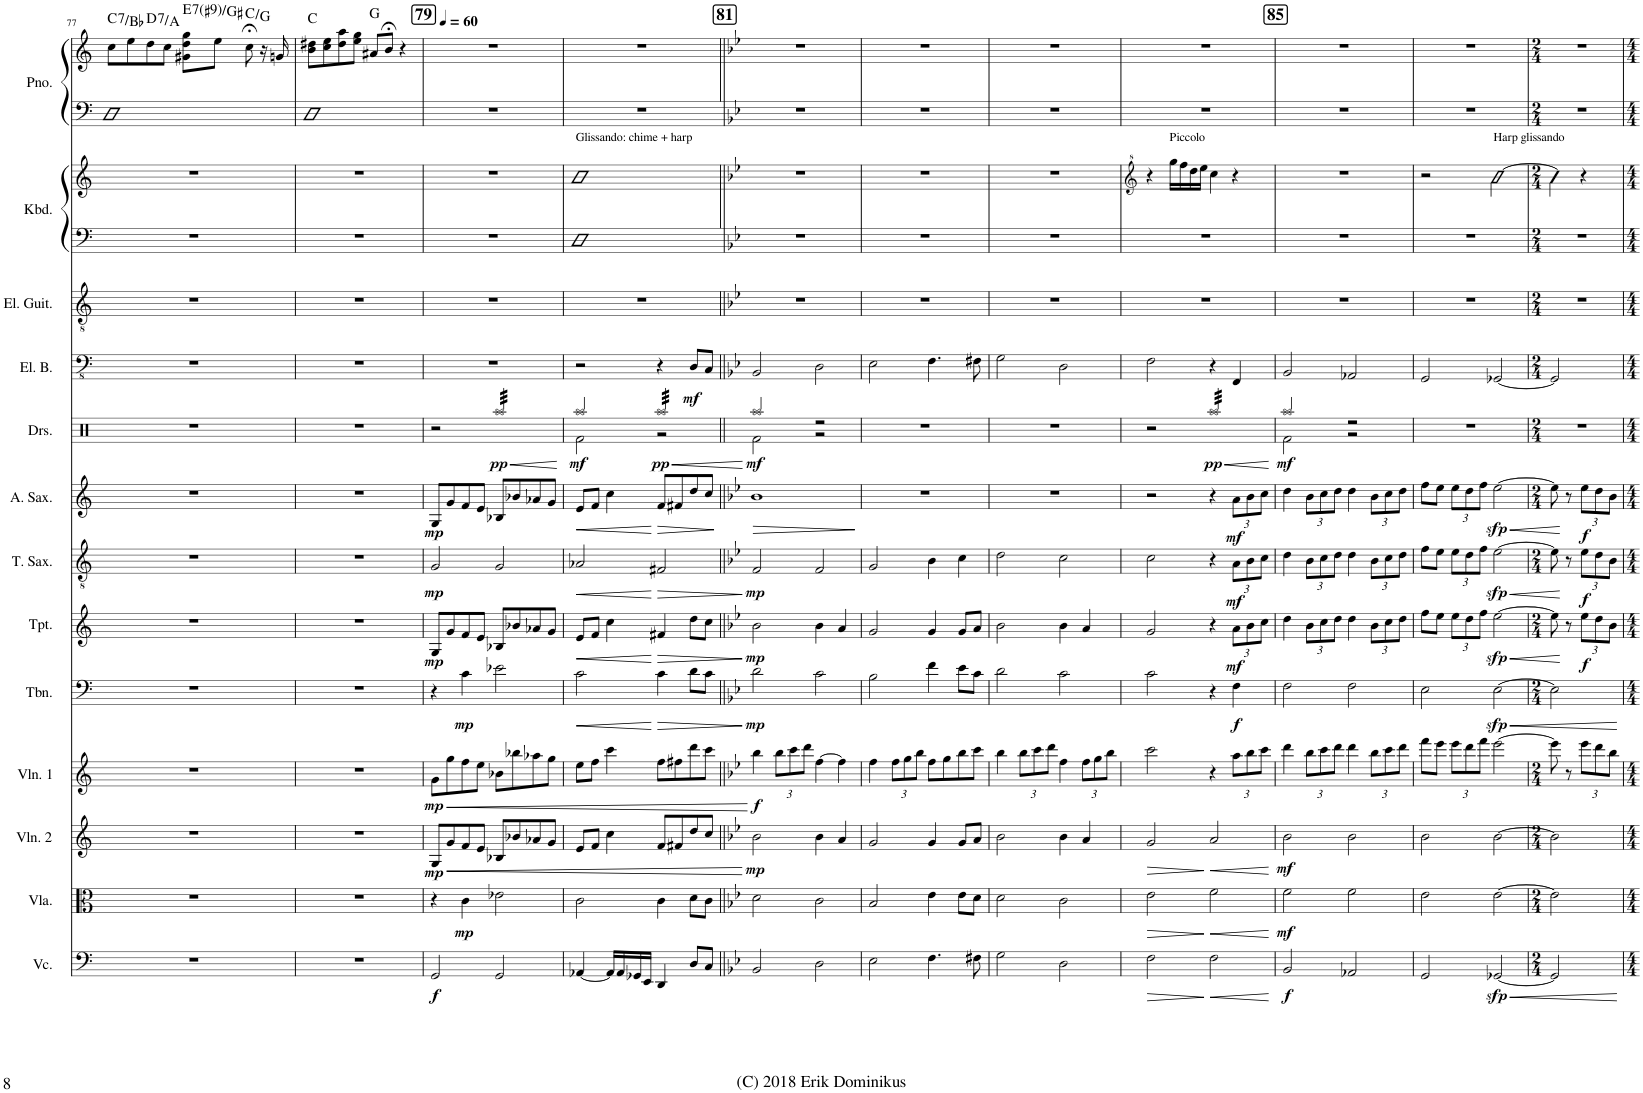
**kern	**dynam	**kern	**dynam	**kern	**dynam	**kern	**dynam	**kern	**dynam	**kern	**dynam	**kern	**dynam	**kern	**dynam	**kern	**dynam	**kern	**dynam	**kern	**kern	**kern	**kern	**kern	**harte
*part13	*part13	*part12	*part12	*part11	*part11	*part10	*part10	*part9	*part9	*part8	*part8	*part7	*part7	*part6	*part6	*part5	*part5	*part4	*part4	*part3	*part2	*part2	*part1	*part1	*part1
*staff15	*staff15	*staff14	*staff14	*staff13	*staff13	*staff12	*staff12	*staff11	*staff11	*staff10	*staff10	*staff9	*staff9	*staff8	*staff8	*staff7	*staff7	*staff6	*staff6	*staff5	*staff4	*staff3	*staff2	*staff1	*
*I"Violoncello	*	*I"Viola	*	*I"Violin 2	*	*I"Violin 1	*	*I"Trombone	*	*I"Trumpet	*	*I"Tenor Saxophone	*	*I"Alto Saxophone	*	*I"Drumset	*	*I"Electric Bass	*	*I"Electric Guitar	*I"Keyboard	*	*I"Piano	*	*
*I'Vc.	*	*I'Vla.	*	*I'Vln. 2	*	*I'Vln. 1	*	*I'Tbn.	*	*I'Tpt.	*	*I'T. Sax.	*	*I'A. Sax.	*	*I'Drs.	*	*I'El. B.	*	*I'El. Guit.	*I'Kbd.	*	*I'Pno.	*	*
!!LO:PB:g=z
*clefF4	*	*clefC3	*	*clefG2	*	*clefG2	*	*clefF4	*	*clefG2	*	*clefGv2	*	*clefG2	*	*clefX	*	*clefFv4	*	*clefGv2	*clefF4	*clefG2	*clefF4	*clefG2	*
*	*	*	*	*	*	*	*	*	*	*ITrd1c2	*	*ITrd8c14	*	*ITrd5c9	*	*	*	*	*	*	*	*	*	*	*
*k[]	*	*k[]	*	*k[]	*	*k[]	*	*k[]	*	*k[]	*	*k[]	*	*k[]	*	*k[]	*	*k[]	*	*k[]	*k[]	*k[]	*k[]	*k[]	*
*M4/4	*	*M4/4	*	*M4/4	*	*M4/4	*	*M4/4	*	*M4/4	*	*M4/4	*	*M4/4	*	*M4/4	*	*M4/4	*	*M4/4	*M4/4	*M4/4	*M4/4	*M4/4	*
=77	=77	=77	=77	=77	=77	=77	=77	=77	=77	=77	=77	=77	=77	=77	=77	=77	=77	=77	=77	=77	=77	=77	=77	=77	=77
!	!	!	!	!	!	!	!	!	!	!	!	!	!	!	!	!	!	!	!	!	!	!	!	!	!LO:H:kt=7
1r	.	1r	.	1r	.	1r	.	1r	.	1r	.	1r	.	1r	.	1r	.	1r	.	1r	1r	1r	1D	8cc\L	C:7/b7
.	.	.	.	.	.	.	.	.	.	.	.	.	.	.	.	.	.	.	.	.	.	.	.	8ee\	.
!	!	!	!	!	!	!	!	!	!	!	!	!	!	!	!	!	!	!	!	!	!	!	!	!	!LO:H:kt=7
.	.	.	.	.	.	.	.	.	.	.	.	.	.	.	.	.	.	.	.	.	.	.	.	8dd\	D:7/5
.	.	.	.	.	.	.	.	.	.	.	.	.	.	.	.	.	.	.	.	.	.	.	.	8cc\J	.
!	!	!	!	!	!	!	!	!	!	!	!	!	!	!	!	!	!	!	!	!	!	!	!	!	!LO:H:kt=7
.	.	.	.	.	.	.	.	.	.	.	.	.	.	.	.	.	.	.	.	.	.	.	.	8g#X\ 8dd\ 8gg\L	E:7(#9)/3
.	.	.	.	.	.	.	.	.	.	.	.	.	.	.	.	.	.	.	.	.	.	.	.	8ee\J	.
.	.	.	.	.	.	.	.	.	.	.	.	.	.	.	.	.	.	.	.	.	.	.	.	8cc;<\	C:maj/5
.	.	.	.	.	.	.	.	.	.	.	.	.	.	.	.	.	.	.	.	.	.	.	.	16r	.
.	.	.	.	.	.	.	.	.	.	.	.	.	.	.	.	.	.	.	.	.	.	.	.	16gn/	.
=78	=78	=78	=78	=78	=78	=78	=78	=78	=78	=78	=78	=78	=78	=78	=78	=78	=78	=78	=78	=78	=78	=78	=78	=78	=78
1r	.	1r	.	1r	.	1r	.	1r	.	1r	.	1r	.	1r	.	1r	.	1r	.	1r	1r	1r	1D	8b\ 8dd#X\L	C:maj
.	.	.	.	.	.	.	.	.	.	.	.	.	.	.	.	.	.	.	.	.	.	.	.	8cc\ 8ee\	.
.	.	.	.	.	.	.	.	.	.	.	.	.	.	.	.	.	.	.	.	.	.	.	.	8dd#\ 8aa\	.
.	.	.	.	.	.	.	.	.	.	.	.	.	.	.	.	.	.	.	.	.	.	.	.	8ee\ 8gg\J	.
.	.	.	.	.	.	.	.	.	.	.	.	.	.	.	.	.	.	.	.	.	.	.	.	8a#X/L	G:maj
.	.	.	.	.	.	.	.	.	.	.	.	.	.	.	.	.	.	.	.	.	.	.	.	8b;</J	.
.	.	.	.	.	.	.	.	.	.	.	.	.	.	.	.	.	.	.	.	.	.	.	.	4r	.
=79	=79	=79	=79	=79	=79	=79	=79	=79	=79	=79	=79	=79	=79	=79	=79	=79	=79	=79	=79	=79	=79	=79	=79	=79	=79
!!LO:REH:place=s1:a:B:cj:fs=14:t=79
*	*	*	*	*	*	*	*	*	*	*	*	*	*	*	*	*	*	*	*	*	*	*	*	*MM60	*
!	!LO:DY:b	!	!	!	!LO:DY:b	!	!LO:DY:b	!	!	!	!LO:DY:b	!	!LO:DY:b	!	!LO:DY:b	!	!	!	!	!	!	!	!	!	!
2GG/	f	4r	.	8G/L	mp	8g\L	mp	4r	.	8G/L	mp	2G/	mp	8G/L	mp	2r	.	1r	.	1r	1r	1r	1r	1r	.
!	!	!	!	!	!LO:HP:b	!	!LO:HP:b	!	!	!	!	!	!	!	!	!	!	!	!	!	!	!	!	!	!
.	.	.	.	8g/	<	8gg\	<	.	.	8g/	.	.	.	8g/	.	.	.	.	.	.	.	.	.	.	.
!	!	!	!LO:DY:b	!	!	!	!	!	!LO:DY:b	!	!	!	!	!	!	!	!	!	!	!	!	!	!	!	!
.	.	4c\	mp	8f/	.	8ff\	.	4c\	mp	8f/	.	.	.	8f/	.	.	.	.	.	.	.	.	.	.	.
.	.	.	.	8e/J	.	8ee\J	.	.	.	8e/J	.	.	.	8e/J	.	.	.	.	.	.	.	.	.	.	.
!	!	!	!	!	!	!	!	!	!	!	!	!	!	!	!	!	!LO:HP:b	!	!	!	!	!	!	!	!
!	!	!	!	!	!	!	!	!	!	!	!	!	!	!	!	!	!LO:DY:n=1:b	!	!	!	!	!	!	!	!
*	*	*	*	*	*	*	*	*	*	*	*	*	*	*	*	*tremolo	*	*	*	*	*	*	*	*	*
2GG/	.	2e-X\	.	8B-X/L	.	8b-X\L	.	2e-X\	.	8B-X/L	.	2G/	.	8B-X/L	.	32Raa/LLL	< pp	.	.	.	.	.	.	.	.
.	.	.	.	.	.	.	.	.	.	.	.	.	.	.	.	32Raa/	.	.	.	.	.	.	.	.	.
.	.	.	.	.	.	.	.	.	.	.	.	.	.	.	.	32Raa/	.	.	.	.	.	.	.	.	.
.	.	.	.	.	.	.	.	.	.	.	.	.	.	.	.	32Raa/	.	.	.	.	.	.	.	.	.
.	.	.	.	8b-X/	.	8bb-X\	.	.	.	8b-X/	.	.	.	8b-X/	.	32Raa/	.	.	.	.	.	.	.	.	.
.	.	.	.	.	.	.	.	.	.	.	.	.	.	.	.	32Raa/	.	.	.	.	.	.	.	.	.
.	.	.	.	.	.	.	.	.	.	.	.	.	.	.	.	32Raa/	.	.	.	.	.	.	.	.	.
.	.	.	.	.	.	.	.	.	.	.	.	.	.	.	.	32Raa/	.	.	.	.	.	.	.	.	.
.	.	.	.	8a-X/	.	8aa-X\	.	.	.	8a-X/	.	.	.	8a-X/	.	32Raa/	.	.	.	.	.	.	.	.	.
.	.	.	.	.	.	.	.	.	.	.	.	.	.	.	.	32Raa/	.	.	.	.	.	.	.	.	.
.	.	.	.	.	.	.	.	.	.	.	.	.	.	.	.	32Raa/	.	.	.	.	.	.	.	.	.
.	.	.	.	.	.	.	.	.	.	.	.	.	.	.	.	32Raa/	.	.	.	.	.	.	.	.	.
.	.	.	.	8g/J	.	8gg\J	.	.	.	8g/J	.	.	.	8g/J	.	32Raa/	.	.	.	.	.	.	.	.	.
.	.	.	.	.	.	.	.	.	.	.	.	.	.	.	.	32Raa/	.	.	.	.	.	.	.	.	.
.	.	.	.	.	.	.	.	.	.	.	.	.	.	.	.	32Raa/	.	.	.	.	.	.	.	.	.
.	.	.	.	.	.	.	.	.	.	.	.	.	.	.	.	32Raa/JJJ	.	.	.	.	.	.	.	.	.
*	*	*	*	*	*	*	*	*	*	*	*	*	*	*	*	*Xtremolo	*	*	*	*	*	*	*	*	*
.	.	.	.	.	.	.	.	.	.	.	.	.	.	.	.	.	[	.	.	.	.	.	.	.	.
=80	=80	=80	=80	=80	=80	=80	=80	=80	=80	=80	=80	=80	=80	=80	=80	=80	=80	=80	=80	=80	=80	=80	=80	=80	=80
!	!	!	!	!	!	!	!	!	!	!	!	!	!	!	!	!	!	!	!	!	!	!LO:TX:a:t=Glissando&colon; chime + harp	!	!	!
!	!	!	!	!	!	!	!	!	!LO:HP:b	!	!LO:HP:b	!	!LO:HP:b	!	!LO:HP:b	!	!LO:DY:b	!	!	!	!	!	!	!	!
*	*	*	*	*	*	*	*	*	*	*	*	*	*	*	*	*^	*	*	*	*	*	*	*	*	*
[4AA-X/	.	2c\	.	8e/L	.	8ee\L	.	2c\	<	8e/L	<	2A-X/	<	8e/L	<	2Raa/	2Rf\	mf	2r	.	1r	1D	1b	1r	1r	.
.	.	.	.	8f/J	.	8ff\J	.	.	.	8f/J	.	.	.	8f/J	.	.	.	.	.	.	.	.	.	.	.	.
16AA-/LL]	.	.	.	4cc\	.	4ccc\	.	.	.	4cc\	.	.	.	4cc\	.	.	.	.	.	.	.	.	.	.	.	.
16AA-/	.	.	.	.	.	.	.	.	.	.	.	.	.	.	.	.	.	.	.	.	.	.	.	.	.	.
16GG-X/	.	.	.	.	.	.	.	.	.	.	.	.	.	.	.	.	.	.	.	.	.	.	.	.	.	.
16EE/JJ	.	.	.	.	.	.	.	.	.	.	.	.	.	.	.	.	.	.	.	.	.	.	.	.	.	.
!	!	!	!	!	!	!	!	!	!LO:HP:n=1:b	!	!LO:HP:n=1:b	!	!LO:HP:n=1:b	!	!LO:HP:n=1:b	!	!	!LO:HP:b	!	!	!	!	!	!	!	!
!	!	!	!	!	!	!	!	!	!	!	!	!	!	!	!	!	!	!LO:DY:n=1:b	!	!	!	!	!	!	!	!
*	*	*	*	*	*	*	*	*	*	*	*	*	*	*	*	*tremolo	*	*	*	*	*	*	*	*	*	*
4DD/	.	4c\	.	8f/L	.	8ff\L	.	4c\	[ >	4f#X/	[ >	2F#X/	[ >	8f/L	[ >	32Raa/LLL	2r	< pp	4r	.	.	.	.	.	.	.
.	.	.	.	.	.	.	.	.	.	.	.	.	.	.	.	32Raa/	.	.	.	.	.	.	.	.	.	.
.	.	.	.	.	.	.	.	.	.	.	.	.	.	.	.	32Raa/	.	.	.	.	.	.	.	.	.	.
.	.	.	.	.	.	.	.	.	.	.	.	.	.	.	.	32Raa/	.	.	.	.	.	.	.	.	.	.
.	.	.	.	8f#X/	.	8ff#X\	.	.	.	.	.	.	.	8f#X/	.	32Raa/	.	.	.	.	.	.	.	.	.	.
.	.	.	.	.	.	.	.	.	.	.	.	.	.	.	.	32Raa/	.	.	.	.	.	.	.	.	.	.
.	.	.	.	.	.	.	.	.	.	.	.	.	.	.	.	32Raa/	.	.	.	.	.	.	.	.	.	.
.	.	.	.	.	.	.	.	.	.	.	.	.	.	.	.	32Raa/	.	.	.	.	.	.	.	.	.	.
!	!	!	!	!	!	!	!	!	!	!	!	!	!	!	!	!	!	!	!	!LO:DY:b	!	!	!	!	!	!
8D/L	.	8d\L	.	8dd/	.	8ddd\	.	8d\L	.	8dd\L	.	.	.	8dd/	.	32Raa/	.	.	8DD/L	mf	.	.	.	.	.	.
.	.	.	.	.	.	.	.	.	.	.	.	.	.	.	.	32Raa/	.	.	.	.	.	.	.	.	.	.
.	.	.	.	.	.	.	.	.	.	.	.	.	.	.	.	32Raa/	.	.	.	.	.	.	.	.	.	.
.	.	.	.	.	.	.	.	.	.	.	.	.	.	.	.	32Raa/	.	.	.	.	.	.	.	.	.	.
8C/J	.	8c\J	.	8cc/J	.	8ccc\J	.	8c\J	.	8cc\J	.	.	.	8cc/J	.	32Raa/	.	.	8CC/J	.	.	.	.	.	.	.
.	.	.	.	.	.	.	.	.	.	.	.	.	.	.	.	32Raa/	.	.	.	.	.	.	.	.	.	.
.	.	.	.	.	.	.	.	.	.	.	.	.	.	.	.	32Raa/	.	.	.	.	.	.	.	.	.	.
.	.	.	.	.	.	.	.	.	.	.	.	.	.	.	.	32Raa/JJJ	.	.	.	.	.	.	.	.	.	.
*	*	*	*	*	*	*	*	*	*	*	*	*	*	*	*	*Xtremolo	*	*	*	*	*	*	*	*	*	*
*	*	*	*	*	*	*	*	*	*	*	*	*	*	*	*	*v	*v	*	*	*	*	*	*	*	*	*
.	.	.	.	.	[	.	[	.	]	.	]	.	]	.	]	.	[	.	.	.	.	.	.	.	.
!!LO:REH:place=s1:a:B:cj:fs=14:t=81
=81||	=81||	=81||	=81||	=81||	=81||	=81||	=81||	=81||	=81||	=81||	=81||	=81||	=81||	=81||	=81||	=81||	=81||	=81||	=81||	=81||	=81||	=81||	=81||	=81||	=81||
*k[b-e-]	*	*k[b-e-]	*	*k[b-e-]	*	*k[b-e-]	*	*k[b-e-]	*	*k[b-e-]	*	*k[b-e-]	*	*k[b-e-]	*	*	*	*k[b-e-]	*	*k[b-e-]	*k[b-e-]	*k[b-e-]	*k[b-e-]	*k[b-e-]	*
!	!	!	!	!	!LO:DY:b	!	!LO:DY:b	!	!LO:DY:b	!	!LO:DY:b	!	!LO:DY:b	!	!LO:HP:b	!	!LO:DY:b	!	!	!	!	!	!	!	!
*	*	*	*	*	*	*	*	*	*	*	*	*	*	*	*	*^	*	*	*	*	*	*	*	*	*
2BB-/	.	2d\	.	2b-\	mp	4bb-\	f	2d\	mp	2b-\	mp	2F/	mp	1b-	>	2Raa/	2Rf\	mf	2BBB-/	.	1r	1r	1r	1r	1r	.
*	*	*	*	*	*	*Xbrackettup	*	*	*	*	*	*	*	*	*	*	*	*	*	*	*	*	*	*	*	*
.	.	.	.	.	.	12bb-\L	.	.	.	.	.	.	.	.	.	.	.	.	.	.	.	.	.	.	.	.
.	.	.	.	.	.	12ccc\	.	.	.	.	.	.	.	.	.	.	.	.	.	.	.	.	.	.	.	.
.	.	.	.	.	.	12ddd\J	.	.	.	.	.	.	.	.	.	.	.	.	.	.	.	.	.	.	.	.
2D\	.	2c\	.	4b-\	.	[4ff\	.	2c\	.	4b-\	.	2F/	.	.	.	2r	2r	.	2DD\	.	.	.	.	.	.	.
.	.	.	.	4a/	.	4ff\]	.	.	.	4a/	.	.	.	.	.	.	.	.	.	.	.	.	.	.	.	.
*	*	*	*	*	*	*	*	*	*	*	*	*	*	*	*	*v	*v	*	*	*	*	*	*	*	*	*
.	.	.	.	.	.	.	.	.	.	.	.	.	.	.	]	.	.	.	.	.	.	.	.	.	.
=82	=82	=82	=82	=82	=82	=82	=82	=82	=82	=82	=82	=82	=82	=82	=82	=82	=82	=82	=82	=82	=82	=82	=82	=82	=82
2E-\	.	2B-/	.	2g/	.	4ff\	.	2B-\	.	2g/	.	2G/	.	1r	.	1r	.	2EE-\	.	1r	1r	1r	1r	1r	.
.	.	.	.	.	.	12ff\L	.	.	.	.	.	.	.	.	.	.	.	.	.	.	.	.	.	.	.
.	.	.	.	.	.	12gg\	.	.	.	.	.	.	.	.	.	.	.	.	.	.	.	.	.	.	.
.	.	.	.	.	.	12bb-\J	.	.	.	.	.	.	.	.	.	.	.	.	.	.	.	.	.	.	.
4.F\	.	4e-\	.	4g/	.	8ff\L	.	4f\	.	4g/	.	4B-\	.	.	.	.	.	4.FF\	.	.	.	.	.	.	.
.	.	.	.	.	.	8gg\	.	.	.	.	.	.	.	.	.	.	.	.	.	.	.	.	.	.	.
.	.	8e-\L	.	8g/L	.	8bb-\	.	8e-\L	.	8g/L	.	4c\	.	.	.	.	.	.	.	.	.	.	.	.	.
8F#X\	.	8d\J	.	8a/J	.	8ccc\J	.	8c\J	.	8a/J	.	.	.	.	.	.	.	8FF#X\	.	.	.	.	.	.	.
=83	=83	=83	=83	=83	=83	=83	=83	=83	=83	=83	=83	=83	=83	=83	=83	=83	=83	=83	=83	=83	=83	=83	=83	=83	=83
2G\	.	2d\	.	2b-\	.	4bb-\	.	2d\	.	2b-\	.	2d\	.	1r	.	1r	.	2GG\	.	1r	1r	1r	1r	1r	.
.	.	.	.	.	.	12bb-\L	.	.	.	.	.	.	.	.	.	.	.	.	.	.	.	.	.	.	.
.	.	.	.	.	.	12ccc\	.	.	.	.	.	.	.	.	.	.	.	.	.	.	.	.	.	.	.
.	.	.	.	.	.	12ddd\J	.	.	.	.	.	.	.	.	.	.	.	.	.	.	.	.	.	.	.
2D\	.	2c\	.	4b-\	.	4ff\	.	2c\	.	4b-\	.	2c\	.	.	.	.	.	2DD\	.	.	.	.	.	.	.
.	.	.	.	4a/	.	12ff\L	.	.	.	4a/	.	.	.	.	.	.	.	.	.	.	.	.	.	.	.
.	.	.	.	.	.	12gg\	.	.	.	.	.	.	.	.	.	.	.	.	.	.	.	.	.	.	.
.	.	.	.	.	.	12bb-\J	.	.	.	.	.	.	.	.	.	.	.	.	.	.	.	.	.	.	.
=84	=84	=84	=84	=84	=84	=84	=84	=84	=84	=84	=84	=84	=84	=84	=84	=84	=84	=84	=84	=84	=84	=84	=84	=84	=84
*	*	*	*	*	*	*	*	*	*	*	*	*	*	*	*	*	*	*	*	*	*	*clefG^2	*	*	*
!	!LO:HP:b	!	!LO:HP:b	!	!LO:HP:b	!	!	!	!	!	!	!	!	!	!	!	!	!	!	!	!	!	!	!	!
2F\	>	2e-\	>	2g/	>	2ccc\	.	2c\	.	2g/	.	2c\	.	2r	.	2r	.	2FF\	.	1r	1r	4r	1r	1r	.
!	!	!	!	!	!	!	!	!	!	!	!	!	!	!	!	!	!	!	!	!	!	!LO:TX:a:t=Piccolo	!	!	!
.	.	.	.	.	.	.	.	.	.	.	.	.	.	.	.	.	.	.	.	.	.	16ggg\LL	.	.	.
.	.	.	.	.	.	.	.	.	.	.	.	.	.	.	.	.	.	.	.	.	.	16fff\	.	.	.
.	.	.	.	.	.	.	.	.	.	.	.	.	.	.	.	.	.	.	.	.	.	16ddd\	.	.	.
.	.	.	.	.	.	.	.	.	.	.	.	.	.	.	.	.	.	.	.	.	.	16eee-\JJ	.	.	.
!	!LO:HP:n=1:b	!	!LO:HP:n=1:b	!	!LO:HP:n=1:b	!	!	!	!	!	!	!	!	!	!	!	!LO:HP:b	!	!	!	!	!	!	!	!
!	!	!	!	!	!	!	!	!	!	!	!	!	!	!	!	!	!LO:DY:n=1:b	!	!	!	!	!	!	!	!
*	*	*	*	*	*	*	*	*	*	*	*	*	*	*	*	*tremolo	*	*	*	*	*	*	*	*	*
2F\	] <	2f\	] <	2a/	] <	4r	.	4r	.	4r	.	4r	.	4r	.	32Raa/LLL	< pp	4r	.	.	.	4ccc\	.	.	.
.	.	.	.	.	.	.	.	.	.	.	.	.	.	.	.	32Raa/	.	.	.	.	.	.	.	.	.
.	.	.	.	.	.	.	.	.	.	.	.	.	.	.	.	32Raa/	.	.	.	.	.	.	.	.	.
.	.	.	.	.	.	.	.	.	.	.	.	.	.	.	.	32Raa/	.	.	.	.	.	.	.	.	.
.	.	.	.	.	.	.	.	.	.	.	.	.	.	.	.	32Raa/	.	.	.	.	.	.	.	.	.
.	.	.	.	.	.	.	.	.	.	.	.	.	.	.	.	32Raa/	.	.	.	.	.	.	.	.	.
.	.	.	.	.	.	.	.	.	.	.	.	.	.	.	.	32Raa/	.	.	.	.	.	.	.	.	.
.	.	.	.	.	.	.	.	.	.	.	.	.	.	.	.	32Raa/	.	.	.	.	.	.	.	.	.
*	*	*	*	*	*	*	*	*	*	*Xbrackettup	*	*Xbrackettup	*	*Xbrackettup	*	*	*	*	*	*	*	*	*	*	*
!	!	!	!	!	!	!	!	!	!LO:DY:b	!	!LO:DY:b	!	!LO:DY:b	!	!LO:DY:b	!	!	!	!	!	!	!	!	!	!
.	.	.	.	.	.	12aa\L	.	4F\	f	12a\L	mf	12A\L	mf	12a\L	mf	32Raa/	.	4FFF/	.	.	.	4r	.	.	.
.	.	.	.	.	.	.	.	.	.	.	.	.	.	.	.	32Raa/	.	.	.	.	.	.	.	.	.
.	.	.	.	.	.	.	.	.	.	.	.	.	.	.	.	32Raa/	.	.	.	.	.	.	.	.	.
.	.	.	.	.	.	12bb-\	.	.	.	12b-\	.	12B-\	.	12b-\	.	.	.	.	.	.	.	.	.	.	.
.	.	.	.	.	.	.	.	.	.	.	.	.	.	.	.	32Raa/	.	.	.	.	.	.	.	.	.
.	.	.	.	.	.	.	.	.	.	.	.	.	.	.	.	32Raa/	.	.	.	.	.	.	.	.	.
.	.	.	.	.	.	.	.	.	.	.	.	.	.	.	.	32Raa/	.	.	.	.	.	.	.	.	.
.	.	.	.	.	.	12ccc\J	.	.	.	12cc\J	.	12c\J	.	12cc\J	.	.	.	.	.	.	.	.	.	.	.
.	.	.	.	.	.	.	.	.	.	.	.	.	.	.	.	32Raa/	.	.	.	.	.	.	.	.	.
.	.	.	.	.	.	.	.	.	.	.	.	.	.	.	.	32Raa/JJJ	.	.	.	.	.	.	.	.	.
*	*	*	*	*	*	*	*	*	*	*	*	*	*	*	*	*Xtremolo	*	*	*	*	*	*	*	*	*
.	[	.	[	.	[	.	.	.	.	.	.	.	.	.	.	.	[	.	.	.	.	.	.	.	.
!!LO:REH:place=s1:a:B:cj:fs=14:t=85
=85	=85	=85	=85	=85	=85	=85	=85	=85	=85	=85	=85	=85	=85	=85	=85	=85	=85	=85	=85	=85	=85	=85	=85	=85	=85
*	*	*	*	*	*	*	*	*	*	*	*	*	*	*	*	*^	*	*	*	*	*	*	*	*	*
!	!LO:DY:b	!	!LO:DY:b	!	!LO:DY:b	!	!	!	!	!	!	!	!	!	!	!	!	!LO:DY:b	!	!	!	!	!	!	!	!
2BB-/	f	2f\	mf	2b-\	mf	4ddd\	.	2F\	.	4dd\	.	4d\	.	4dd\	.	2Raa/	2Rf\	mf	2BBB-/	.	1r	1r	1r	1r	1r	.
.	.	.	.	.	.	12bb-\L	.	.	.	12b-\L	.	12B-\L	.	12b-\L	.	.	.	.	.	.	.	.	.	.	.	.
.	.	.	.	.	.	12ccc\	.	.	.	12cc\	.	12c\	.	12cc\	.	.	.	.	.	.	.	.	.	.	.	.
.	.	.	.	.	.	12ddd\J	.	.	.	12dd\J	.	12d\J	.	12dd\J	.	.	.	.	.	.	.	.	.	.	.	.
2AA-X/	.	2f\	.	2b-\	.	4ddd\	.	2F\	.	4dd\	.	4d\	.	4dd\	.	2r	2r	.	2AAA-X/	.	.	.	.	.	.	.
.	.	.	.	.	.	12bb-\L	.	.	.	12b-\L	.	12B-\L	.	12b-\L	.	.	.	.	.	.	.	.	.	.	.	.
.	.	.	.	.	.	12ccc\	.	.	.	12cc\	.	12c\	.	12cc\	.	.	.	.	.	.	.	.	.	.	.	.
.	.	.	.	.	.	12ddd\J	.	.	.	12dd\J	.	12d\J	.	12dd\J	.	.	.	.	.	.	.	.	.	.	.	.
*	*	*	*	*	*	*	*	*	*	*	*	*	*	*	*	*v	*v	*	*	*	*	*	*	*	*	*
=86	=86	=86	=86	=86	=86	=86	=86	=86	=86	=86	=86	=86	=86	=86	=86	=86	=86	=86	=86	=86	=86	=86	=86	=86	=86
2GG/	.	2e-\	.	2b-\	.	8fff\L	.	2E-\	.	8ff\L	.	8f\L	.	8ff\L	.	1r	.	2GGG/	.	1r	1r	2r	1r	1r	.
.	.	.	.	.	.	8eee-\J	.	.	.	8ee-\J	.	8e-\J	.	8ee-\J	.	.	.	.	.	.	.	.	.	.	.
.	.	.	.	.	.	12eee-\L	.	.	.	12ee-\L	.	12e-\L	.	12ee-\L	.	.	.	.	.	.	.	.	.	.	.
.	.	.	.	.	.	12ddd\	.	.	.	12dd\	.	12d\	.	12dd\	.	.	.	.	.	.	.	.	.	.	.
.	.	.	.	.	.	12fff\J	.	.	.	12ff\J	.	12f\J	.	12ff\J	.	.	.	.	.	.	.	.	.	.	.
!	!	!	!	!	!	!	!	!	!	!	!	!	!	!	!	!	!	!	!	!	!	!LO:TX:a:t=Harp glissando	!	!	!
!	!LO:HP:b	!	!	!	!	!	!	!	!LO:HP:b	!	!LO:HP:b	!	!LO:HP:b	!	!LO:HP:b	!	!	!	!	!	!	!	!	!	!
!	!LO:DY:n=1:b	!	!	!	!	!	!	!	!LO:DY:n=1:b	!	!LO:DY:n=1:b	!	!LO:DY:n=1:b	!	!LO:DY:n=1:b	!	!	!	!	!	!	!	!	!	!
[2GG-X/	< sfp	[2e-\	.	[2b-\	.	[2eee-\	.	[2E-\	< sfp	[2ee-\	< sfp	[2e-\	< sfp	[2ee-\	< sfp	.	.	[2GGG-X/	.	.	.	[2bb-\	.	.	.
=87	=87	=87	=87	=87	=87	=87	=87	=87	=87	=87	=87	=87	=87	=87	=87	=87	=87	=87	=87	=87	=87	=87	=87	=87	=87
*M2/4	*	*M2/4	*	*M2/4	*	*M2/4	*	*M2/4	*	*M2/4	*	*M2/4	*	*M2/4	*	*M2/4	*	*M2/4	*	*M2/4	*M2/4	*M2/4	*M2/4	*M2/4	*
2GG-/]	.	2e-\]	.	2b-\]	.	8eee-\]	.	2E-\]	.	8ee-\]	.	8e-\]	.	8ee-\]	.	2r	.	2GGG-/]	.	2r	2r	4bb-\]	2r	2r	.
.	.	.	.	.	.	8r	.	.	.	8r	[	8r	[	8r	[	.	.	.	.	.	.	.	.	.	.
!	!	!	!	!	!	!	!	!	!	!	!LO:DY:b	!	!LO:DY:b	!	!LO:DY:b	!	!	!	!	!	!	!	!	!	!
.	.	.	.	.	.	12eee-\L	.	.	.	12ee-\L	f	12e-\L	f	12ee-\L	f	.	.	.	.	.	.	4r	.	.	.
.	.	.	.	.	.	12ddd\	.	.	.	12dd\	.	12d\	.	12dd\	.	.	.	.	.	.	.	.	.	.	.
.	.	.	.	.	.	12bb-\J	.	.	.	12b-\J	.	12B-\J	.	12b-\J	.	.	.	.	.	.	.	.	.	.	.
.	[	.	.	.	.	.	.	.	[	.	.	.	.	.	.	.	.	.	.	.	.	.	.	.	.
=	=	=	=	=	=	=	=	=	=	=	=	=	=	=	=	=	=	=	=	=	=	=	=	=	=
*-	*-	*-	*-	*-	*-	*-	*-	*-	*-	*-	*-	*-	*-	*-	*-	*-	*-	*-	*-	*-	*-	*-	*-	*-	*-
